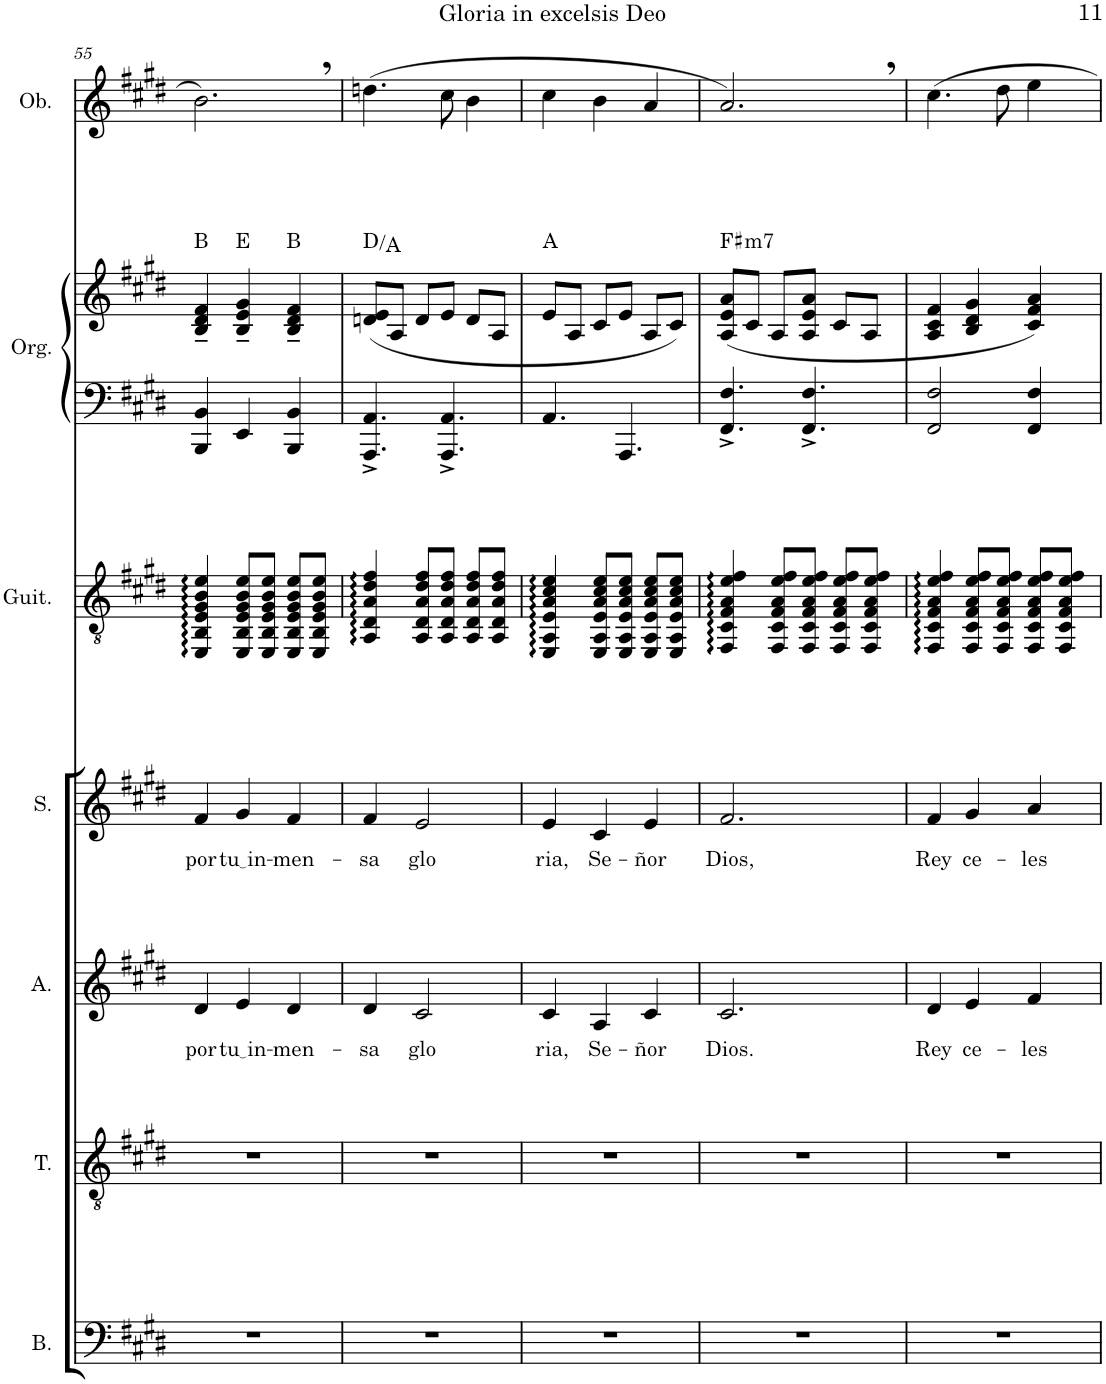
**kern	**kern	**kern	**text	**kern	**text	**kern	**kern	**kern	**harte	**kern
*part7	*part6	*part5	*part5	*part4	*part4	*part3	*part2	*part2	*part2	*part1
*staff8	*staff7	*staff6	*staff6	*staff5	*staff5	*staff4	*staff3	*staff2	*	*staff1
*I"Bajo	*I"Tenor	*I"Alto	*	*I"Soprano	*	*I"Guitarra acústica	*I"Órgano	*	*	*I"Oboe
*I'B.	*I'T.	*I'A.	*	*I'S.	*	*I'Guit.	*	*	*	*I'Ob.
!!LO:PB:g=z
*clefF4	*clefGv2	*clefG2	*	*clefG2	*	*clefGv2	*clefF4	*clefG2	*	*clefG2
*k[f#c#g#d#]	*k[f#c#g#d#]	*k[f#c#g#d#]	*	*k[f#c#g#d#]	*	*k[f#c#g#d#]	*k[f#c#g#d#]	*k[f#c#g#d#]	*	*k[f#c#g#d#]
*M3/4	*M3/4	*M3/4	*	*M3/4	*	*M3/4	*M3/4	*M3/4	*	*M3/4
=55	=55	=55	=55	=55	=55	=55	=55	=55	=55	=55
!	!	!	!LO:LY:b	!	!LO:LY:b	!	!	!	!	!
2.r	2.r	4d#/	por	4f#/	por	4EE/ 4BB/ 4E/ 4G#/ 4B/ 4e/	4BBB/ 4BB/	4B/~ 4d#/~ 4f#/~	B:maj	2.b,\
!	!	!	!LO:LY:b	!	!LO:LY:b	!	!	!	!	!
.	.	4e/	tu in	4g#/	tu in	8EE/ 8BB/ 8E/ 8G#/ 8B/ 8e/L	4EE/	4B/~ 4e/~ 4g#/~	E:maj	.
.	.	.	.	.	.	8EE/ 8BB/ 8E/ 8G#/ 8B/ 8e/J	.	.	.	.
!	!	!	!LO:LY:b	!	!LO:LY:b	!	!	!	!	!
.	.	4d#/	-men-	4f#/	-men-	8EE/ 8BB/ 8E/ 8G#/ 8B/ 8e/L	4BBB/ 4BB/	4B/~ 4d#/~ 4f#/~	B:maj	.
.	.	.	.	.	.	8EE/ 8BB/ 8E/ 8G#/ 8B/ 8e/J	.	.	.	.
=56	=56	=56	=56	=56	=56	=56	=56	=56	=56	=56
!	!	!	!LO:LY:b	!	!LO:LY:b	!	!	!	!	!
2.r	2.r	4d#/	-sa	4f#/	-sa	4AA/ 4D#/ 4A/ 4d#/ 4f#/	4.AAA/^ 4.AA/^	(8dn/ 8e/L	D:maj/5	(4.ddn\
.	.	.	.	.	.	.	.	8A/J	.	.
!	!	!	!LO:LY:b	!	!LO:LY:b	!	!	!	!	!
.	.	2c#/	glo	2e/	glo	8AA/ 8D#/ 8A/ 8d#/ 8f#/L	.	8d/L	.	.
.	.	.	.	.	.	8AA/ 8D#/ 8A/ 8d#/ 8f#/J	4.AAA/^ 4.AA/^	8e/J	.	8cc#\
.	.	.	.	.	.	8AA/ 8D#/ 8A/ 8d#/ 8f#/L	.	8d/L	.	4b\
.	.	.	.	.	.	8AA/ 8D#/ 8A/ 8d#/ 8f#/J	.	8A/J	.	.
=57	=57	=57	=57	=57	=57	=57	=57	=57	=57	=57
!	!	!	!LO:LY:b	!	!LO:LY:b	!	!	!	!	!
2.r	2.r	4c#/	ria,	4e/	ria,	4EE/ 4AA/ 4E/ 4A/ 4c#/ 4e/	4.AA/	8e/L	A:maj	4cc#\
.	.	.	.	.	.	.	.	8A/J	.	.
!	!	!	!LO:LY:b	!	!LO:LY:b	!	!	!	!	!
.	.	4A/	Se-	4c#/	Se-	8EE/ 8AA/ 8E/ 8A/ 8c#/ 8e/L	.	8c#/L	.	4b\
.	.	.	.	.	.	8EE/ 8AA/ 8E/ 8A/ 8c#/ 8e/J	4.AAA/	8e/J	.	.
!	!	!	!LO:LY:b	!	!LO:LY:b	!	!	!	!	!
.	.	4c#/	-ñor	4e/	-ñor	8EE/ 8AA/ 8E/ 8A/ 8c#/ 8e/L	.	8A/L	.	4a/
.	.	.	.	.	.	8EE/ 8AA/ 8E/ 8A/ 8c#/ 8e/J	.	8c#/J)	.	.
=58	=58	=58	=58	=58	=58	=58	=58	=58	=58	=58
!	!	!	!LO:LY:b	!	!LO:LY:b	!	!	!	!LO:H:kt=m7	!
2.r	2.r	2.c#/	Dios.	2.f#/	Dios,	4FF#/ 4C#/ 4F#/ 4A/ 4e/ 4f#/	4.FF#/^ 4.F#/^	(8A/ 8e/ 8a/L	F#:min7	2.a,/)
.	.	.	.	.	.	.	.	8c#/J	.	.
.	.	.	.	.	.	8FF#/ 8C#/ 8F#/ 8A/ 8e/ 8f#/L	.	8A/L	.	.
.	.	.	.	.	.	8FF#/ 8C#/ 8F#/ 8A/ 8e/ 8f#/J	4.FF#/^ 4.F#/^	8A/ 8e/ 8a/J	.	.
.	.	.	.	.	.	8FF#/ 8C#/ 8F#/ 8A/ 8e/ 8f#/L	.	8c#/L	.	.
.	.	.	.	.	.	8FF#/ 8C#/ 8F#/ 8A/ 8e/ 8f#/J	.	8A/J	.	.
=59	=59	=59	=59	=59	=59	=59	=59	=59	=59	=59
!	!	!	!LO:LY:b	!	!LO:LY:b	!	!	!	!	!
2.r	2.r	4d#/	Rey	4f#/	Rey	4FF#/ 4C#/ 4F#/ 4A/ 4e/ 4f#/	2FF#/ 2F#/	4A/ 4c#/ 4f#/	.	4.cc#\
!	!	!	!LO:LY:b	!	!LO:LY:b	!	!	!	!	!
.	.	4e/	ce-	4g#/	ce-	8FF#/ 8C#/ 8F#/ 8A/ 8e/ 8f#/L	.	4B/ 4d#/ 4g#/	.	.
.	.	.	.	.	.	8FF#/ 8C#/ 8F#/ 8A/ 8e/ 8f#/J	.	.	.	8dd#\
!	!	!	!LO:LY:b	!	!LO:LY:b	!	!	!	!	!
.	.	4f#/	-les	4a/	-les	8FF#/ 8C#/ 8F#/ 8A/ 8e/ 8f#/L	4FF#/ 4F#/	4c#/ 4f#/ 4a/)	.	4ee\
.	.	.	.	.	.	8FF#/ 8C#/ 8F#/ 8A/ 8e/ 8f#/J	.	.	.	.
=	=	=	=	=	=	=	=	=	=	=
*-	*-	*-	*-	*-	*-	*-	*-	*-	*-	*-
